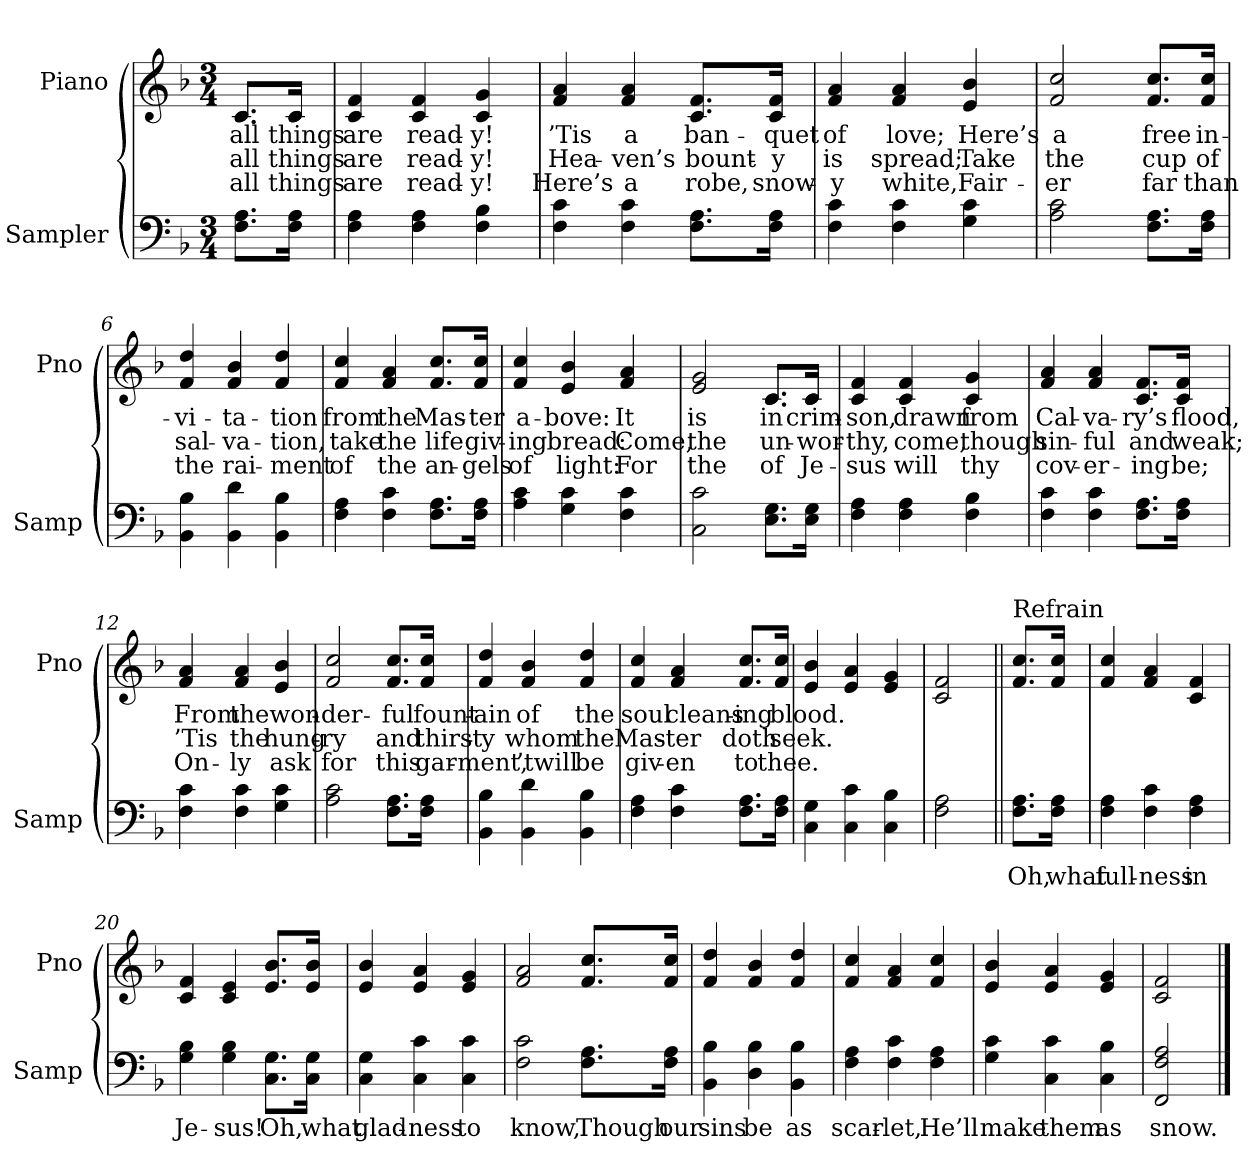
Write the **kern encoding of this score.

**kern	**text	**kern	**text	**text	**text
*part2	*part2	*part1	*part1	*part1	*part1
*staff2	*staff2	*staff1	*staff1	*staff1	*staff1
*I"Sampler	*	*I"Piano	*	*	*
*I'Samp	*	*I'Pno	*	*	*
*clefF4	*	*clefG2	*	*	*
*k[b-]	*	*k[b-]	*	*	*
*F:	*	*F:	*	*	*
*M3/4	*	*M3/4	*	*	*
=1	=1	=1	=1	=1	=1
*	*	*^	*	*	*
8.F\ 8.A\L	.	8.c/L	8.c/L	all	all	all
16F\ 16A\Jk	.	16c/Jk	16c/Jk	things	things	things
*	*	*v	*v	*	*	*
=2	=2	=2	=2	=2	=2
4F 4A	.	4c 4f	are	are	are
4F 4A	.	4c 4f	read-	read-	read-
4F 4B-	.	4c 4g	-y!	-y!	-y!
=3	=3	=3	=3	=3	=3
4F 4c	.	4f 4a	’Tis	Hea-	Here’s
4F 4c	.	4f 4a	a	-ven’s	a
8.F\ 8.A\L	.	8.c/ 8.f/L	ban-	bount-	robe,
16F\ 16A\Jk	.	16c/ 16f/Jk	-quet	-y	snow-
=4	=4	=4	=4	=4	=4
4F 4c	.	4f 4a	of	is	-y
4F 4c	.	4f 4a	love;	spread;	white,
4G 4c	.	4e 4b-	Here’s	Take	Fair-
=5	=5	=5	=5	=5	=5
2A 2c	.	2f 2cc	a	the	-er
8.F\ 8.A\L	.	8.f/ 8.cc/L	free	cup	far
16F\ 16A\Jk	.	16f/ 16cc/Jk	in-	of	than
=6	=6	=6	=6	=6	=6
4BB- 4B-	.	4f 4dd	-vi-	sal-	the
4BB- 4d	.	4f 4b-	-ta-	-va-	rai-
4BB- 4B-	.	4f 4dd	-tion	-tion,	-ment
=7	=7	=7	=7	=7	=7
4F 4A	.	4f 4cc	from	take	of
4F 4c	.	4f 4a	the	the	the
8.F\ 8.A\L	.	8.f/ 8.cc/L	Mas-	life	an-
16F\ 16A\Jk	.	16f/ 16cc/Jk	-ter	giv-	-gels
=8	=8	=8	=8	=8	=8
4A 4c	.	4f 4cc	a-	-ing	of
4G 4c	.	4e 4b-	-bove:	bread:	light:
4F 4c	.	4f 4a	It	Come,	For
=9	=9	=9	=9	=9	=9
*	*	*^	*	*	*
2C 2c	.	2e 2g	2ryy	is	the	the
8.E\ 8.G\L	.	8.c/L	8.c/L	in	un-	of
16E\ 16G\Jk	.	16c/Jk	16c/Jk	crim-	-wor-	Je-
*	*	*v	*v	*	*	*
=10	=10	=10	=10	=10	=10
4F 4A	.	4c 4f	-son,	-thy,	-sus
4F 4A	.	4c 4f	drawn	come,	will
4F 4B-	.	4c 4g	from	though	thy
=11	=11	=11	=11	=11	=11
4F 4c	.	4f 4a	Cal-	sin-	cov-
4F 4c	.	4f 4a	-va-	-ful	-er-
8.F\ 8.A\L	.	8.c/ 8.f/L	-ry’s	and	-ing
16F\ 16A\Jk	.	16c/ 16f/Jk	flood,	weak;	be;
=12	=12	=12	=12	=12	=12
4F 4c	.	4f 4a	From	’Tis	On-
4F 4c	.	4f 4a	the	the	-ly
4G 4c	.	4e 4b-	won-	hung-	ask
=13	=13	=13	=13	=13	=13
2A 2c	.	2f 2cc	-der-	-ry	for
8.F\ 8.A\L	.	8.f/ 8.cc/L	-ful	and	this
16F\ 16A\Jk	.	16f/ 16cc/Jk	fount-	thirst-	gar-
=14	=14	=14	=14	=14	=14
4BB- 4B-	.	4f 4dd	-ain	-y	-ment,
4BB- 4d	.	4f 4b-	of	whom	’twill
4BB- 4B-	.	4f 4dd	the	the	be
=15	=15	=15	=15	=15	=15
4F 4A	.	4f 4cc	soul	Mas-	giv-
4F 4c	.	4f 4a	cleans-	-ter	-en
8.F\ 8.A\L	.	8.f/ 8.cc/L	-ing	doth	to
16F\ 16A\Jk	.	16f/ 16cc/Jk	blood.	seek.	thee.
=16	=16	=16	=16	=16	=16
4C 4G	.	4e 4b-	.	.	.
4C 4c	.	4e 4a	.	.	.
4C 4B-	.	4e 4g	.	.	.
=17	=17	=17	=17	=17	=17
2F 2A	.	2c 2f	.	.	.
=18||	=18||	=18||	=18||	=18||	=18||
!	!	!LO:TX:t=Refrain	!	!	!
8.F\ 8.A\L	Oh,	8.f/ 8.cc/L	.	.	.
16F\ 16A\Jk	what	16f/ 16cc/Jk	.	.	.
=19	=19	=19	=19	=19	=19
4F 4A	full-	4f 4cc	.	.	.
4F 4c	-ness	4f 4a	.	.	.
4F 4A	in	4c 4f	.	.	.
=20	=20	=20	=20	=20	=20
4G 4B-	Je-	4c 4f	.	.	.
4G 4B-	-sus!	4c 4e	.	.	.
8.C\ 8.G\L	Oh,	8.e/ 8.b-/L	.	.	.
16C\ 16G\Jk	what	16e/ 16b-/Jk	.	.	.
=21	=21	=21	=21	=21	=21
4C 4G	glad-	4e 4b-	.	.	.
4C 4c	-ness	4e 4a	.	.	.
4C 4c	to	4e 4g	.	.	.
=22	=22	=22	=22	=22	=22
2F 2c	know,	2f 2a	.	.	.
8.F\ 8.A\L	Though	8.f/ 8.cc/L	.	.	.
16F\ 16A\Jk	our	16f/ 16cc/Jk	.	.	.
=23	=23	=23	=23	=23	=23
4BB- 4B-	sins	4f 4dd	.	.	.
4D 4B-	be	4f 4b-	.	.	.
4BB- 4B-	as	4f 4dd	.	.	.
=24	=24	=24	=24	=24	=24
4F 4A	scar-	4f 4cc	.	.	.
4F 4c	-let,	4f 4a	.	.	.
4F 4A	He’ll	4f 4cc	.	.	.
=25	=25	=25	=25	=25	=25
4G 4c	make	4e 4b-	.	.	.
4C 4c	them	4e 4a	.	.	.
4C 4B-	as	4e 4g	.	.	.
=26	=26	=26	=26	=26	=26
2FF 2F 2A	snow.	2c 2f	.	.	.
==	==	==	==	==	==
*-	*-	*-	*-	*-	*-
